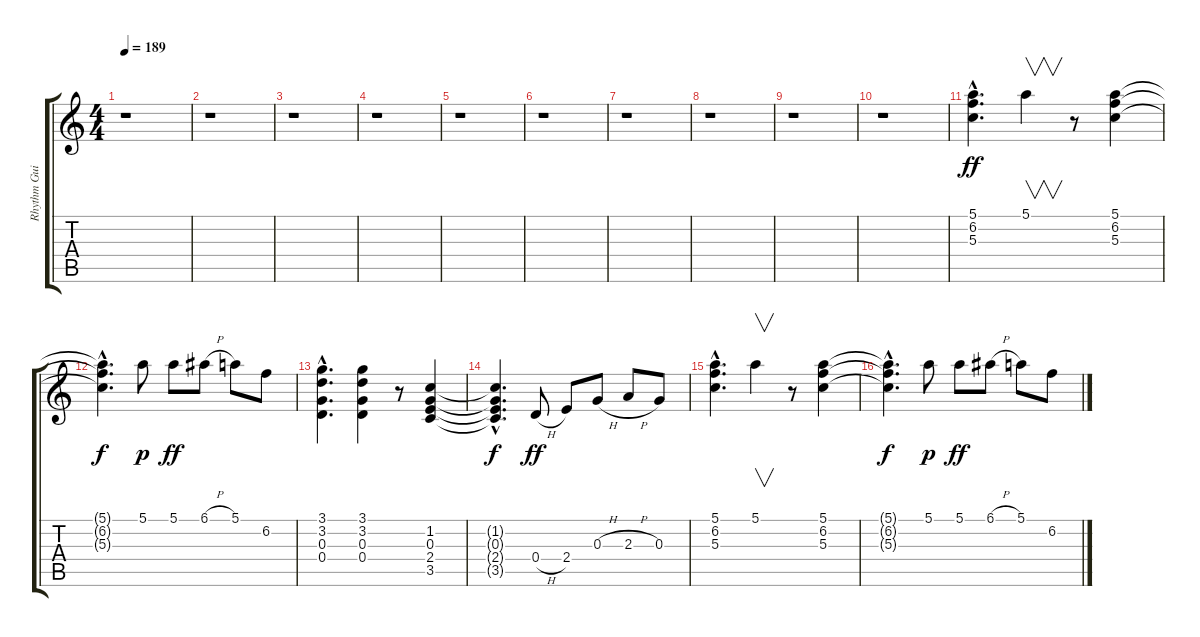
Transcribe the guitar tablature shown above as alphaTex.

\track ("Rhythm Guitar II" "Rhythm Gui") {instrument electricguitarclean}
\staff {score tabs}
\tuning (E4 B3 G3 D3 A2 E2) {hide}
\ts (4 4)
\tempo 189
\clef g2
\ks c
r.1{dy ff} |
r.1 |
r.1 |
r.1 |
r.1 |
r.1 |
r.1 |
r.1 |
r.1 |
r.1 |
(5.1{hac} 6.2{hac} 5.3{hac}).4{d} 5.1.4{v} r.8 (5.1 6.2 5.3).4 |
(5.1{hac t} 6.2{hac t} 5.3{hac t}).4{d dy f} 5.1.8{dy p} 5.1.8{dy ff} 6.1{h}.8 5.1.8 6.2.8 |
(3.1{hac} 3.2{hac} 0.3{hac} 0.4{hac}).4{d} (3.1 3.2 0.3 0.4).4 r.8 (1.2 0.3 2.4 3.5).4 |
(1.2{hac t} 0.3{hac t} 2.4{hac t} 3.5{hac t}).4{d dy f} 0.4{h}.8{dy ff} 2.4.8 0.3{h}.8 2.3{h}.8 0.3.8 |
(5.1{hac} 6.2{hac} 5.3{hac}).4{d} 5.1.4{v} r.8 (5.1 6.2 5.3).4 |
(5.1{hac t} 6.2{hac t} 5.3{hac t}).4{d dy f} 5.1.8{dy p} 5.1.8{dy ff} 6.1{h}.8 5.1.8 6.2.8
